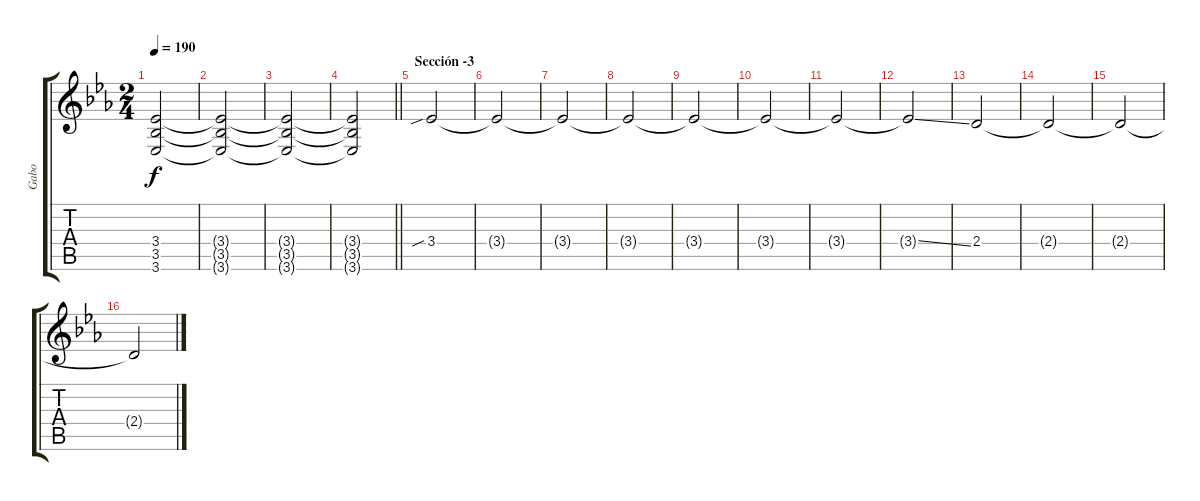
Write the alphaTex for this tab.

\track ("Gabo" "Gabo") {instrument distortionguitar}
\staff {score tabs}
\tuning (D4 A3 F3 C3 G2 C2) {hide}
\ts (2 4)
\tempo 190
\clef g2
\ks eb
(3.4{t} 3.5{t} 3.6{t}).2{dy f} |
(3.4{t} 3.5{t} 3.6{t}).2 |
(3.4{t} 3.5{t} 3.6{t}).2 |
\barLineRight lightlight
(3.4{t} 3.5{t} 3.6{t}).2 |
\section ("" "Sección -3")
3.4{sib}.2{instrument overdrivenguitar} |
3.4{t}.2 |
3.4{t}.2 |
3.4{t}.2 |
3.4{t}.2 |
3.4{t}.2 |
3.4{t}.2 |
3.4{ss t}.2 |
2.4.2 |
2.4{t}.2 |
2.4{t}.2 |
2.4{t}.2
